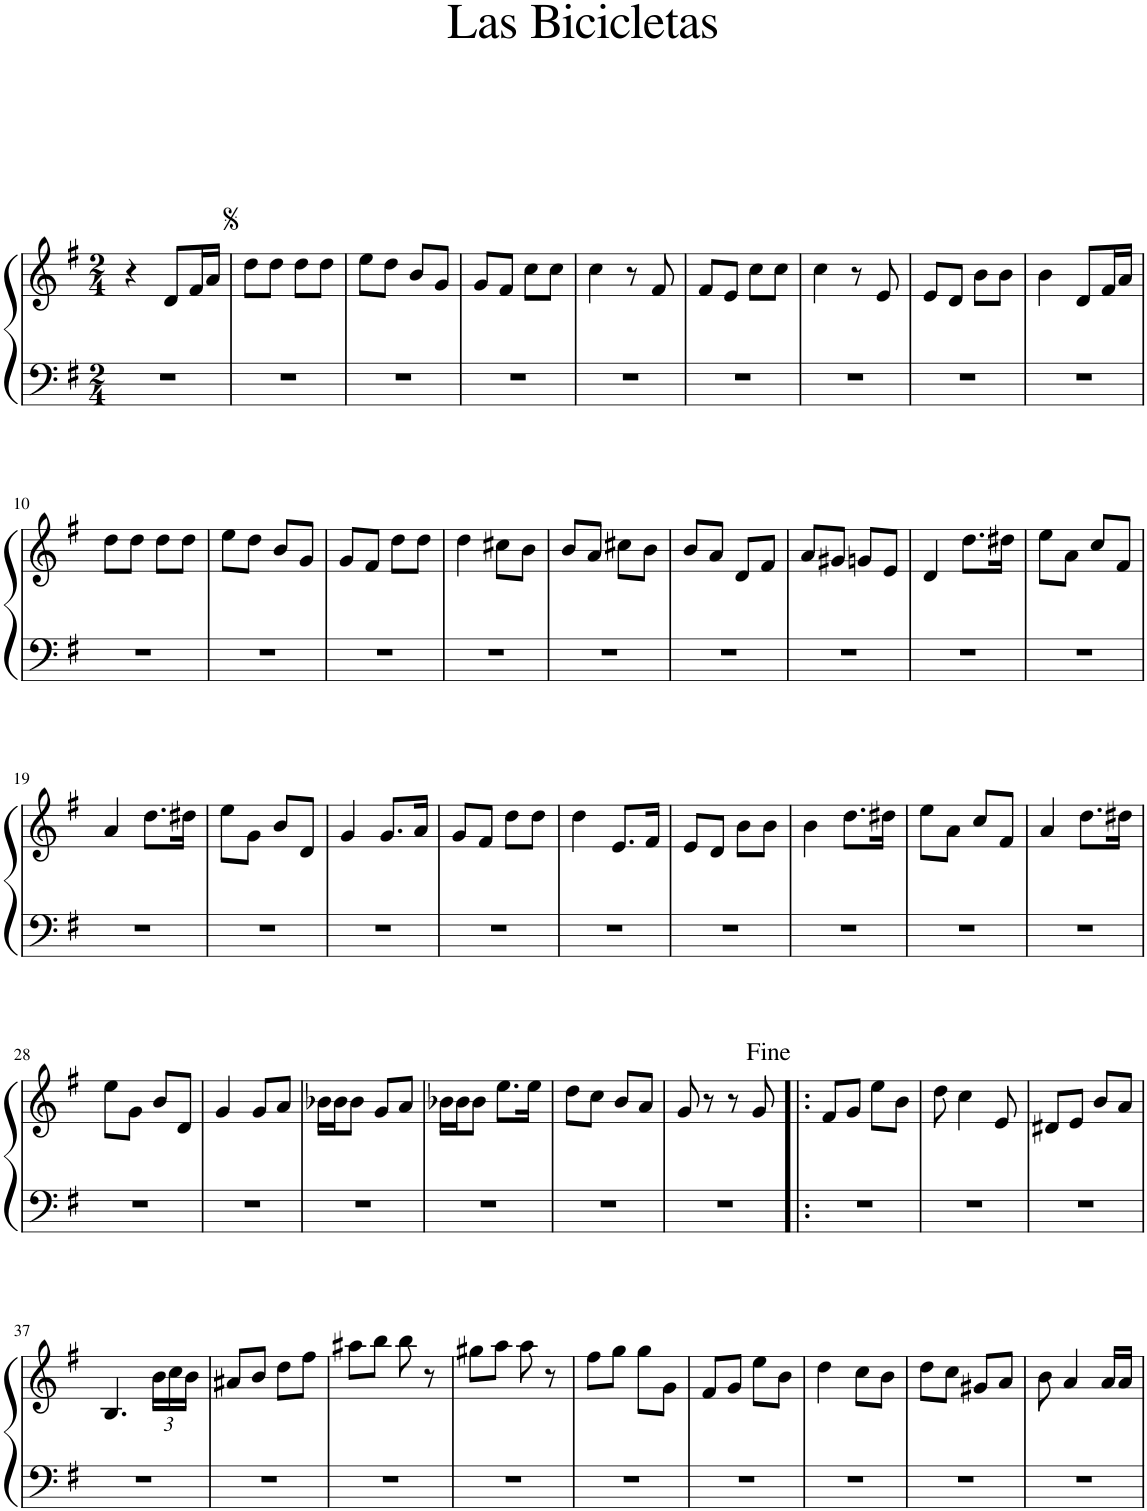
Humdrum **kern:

**kern	**kern
*part1	*part1
*staff2	*staff1
*I"Arpa	*
*I'Arp.	*
*clefF4	*clefG2
*k[f#]	*k[f#]
*M2/4	*M2/4
=1	=1
2r	4r
.	8d/L
.	16f#/L
.	16a/JJ
=2	=2
2r	8dd\L
.	8dd\J
.	8dd\L
.	8dd\J
=3	=3
2r	8ee\L
.	8dd\J
.	8b/L
.	8g/J
=4	=4
2r	8g/L
.	8f#/J
.	8cc\L
.	8cc\J
=5	=5
2r	4cc\
.	8r
.	8f#/
=6	=6
2r	8f#/L
.	8e/J
.	8cc\L
.	8cc\J
=7	=7
2r	4cc\
.	8r
.	8e/
=8	=8
2r	8e/L
.	8d/J
.	8b\L
.	8b\J
=9	=9
2r	4b\
.	8d/L
.	16f#/L
.	16a/JJ
!!LO:LB:g=z
=10	=10
2r	8dd\L
.	8dd\J
.	8dd\L
.	8dd\J
=11	=11
2r	8ee\L
.	8dd\J
.	8b/L
.	8g/J
=12	=12
2r	8g/L
.	8f#/J
.	8dd\L
.	8dd\J
=13	=13
2r	4dd\
.	8cc#X\L
.	8b\J
=14	=14
2r	8b/L
.	8a/J
.	8cc#X\L
.	8b\J
=15	=15
2r	8b/L
.	8a/J
.	8d/L
.	8f#/J
=16	=16
2r	8a/L
.	8g#X/J
.	8gn/L
.	8e/J
=17	=17
2r	4d/
.	8.dd\L
.	16dd#X\Jk
=18	=18
2r	8ee\L
.	8a\J
.	8cc/L
.	8f#/J
!!LO:LB:g=z
=19	=19
2r	4a/
.	8.dd\L
.	16dd#X\Jk
=20	=20
2r	8ee\L
.	8g\J
.	8b/L
.	8d/J
=21	=21
2r	4g/
.	8.g/L
.	16a/Jk
=22	=22
2r	8g/L
.	8f#/J
.	8dd\L
.	8dd\J
=23	=23
2r	4dd\
.	8.e/L
.	16f#/Jk
=24	=24
2r	8e/L
.	8d/J
.	8b\L
.	8b\J
=25	=25
2r	4b\
.	8.dd\L
.	16dd#X\Jk
=26	=26
2r	8ee\L
.	8a\J
.	8cc/L
.	8f#/J
=27	=27
2r	4a/
.	8.dd\L
.	16dd#X\Jk
!!LO:LB:g=z
=28	=28
2r	8ee\L
.	8g\J
.	8b/L
.	8d/J
=29	=29
2r	4g/
.	8g/L
.	8a/J
=30	=30
2r	16b-X\LL
.	16b-\J
.	8b-\J
.	8g/L
.	8a/J
=31	=31
2r	16b-X\LL
.	16b-\J
.	8b-\J
.	8.ee\L
.	16ee\Jk
=32	=32
2r	8dd\L
.	8cc\J
.	8b/L
.	8a/J
=33	=33
2r	8g/
.	8r
.	8r
.	8g/
=34!|:	=34!|:
2r	8f#/L
.	8g/J
.	8ee\L
.	8b\J
=35	=35
2r	8dd\
.	4cc\
.	8e/
=36	=36
2r	8d#X/L
.	8e/J
.	8b/L
.	8a/J
!!LO:LB:g=z
=37	=37
2r	4.B/
*	*Xbrackettup
.	24b\LL
.	24cc\
.	24b\JJ
=38	=38
2r	8a#X/L
.	8b/J
.	8dd\L
.	8ff#\J
=39	=39
2r	8aa#X\L
.	8bb\J
.	8bb\
.	8r
=40	=40
2r	8gg#X\L
.	8aa\J
.	8aa\
.	8r
=41	=41
2r	8ff#\L
.	8gg\J
.	8gg\L
.	8g\J
=42	=42
2r	8f#/L
.	8g/J
.	8ee\L
.	8b\J
=43	=43
2r	4dd\
.	8cc\L
.	8b\J
=44	=44
2r	8dd\L
.	8cc\J
.	8g#X/L
.	8a/J
=45	=45
2r	8b\
.	4a/
.	16a/LL
.	16a/JJ
=	=
*-	*-
